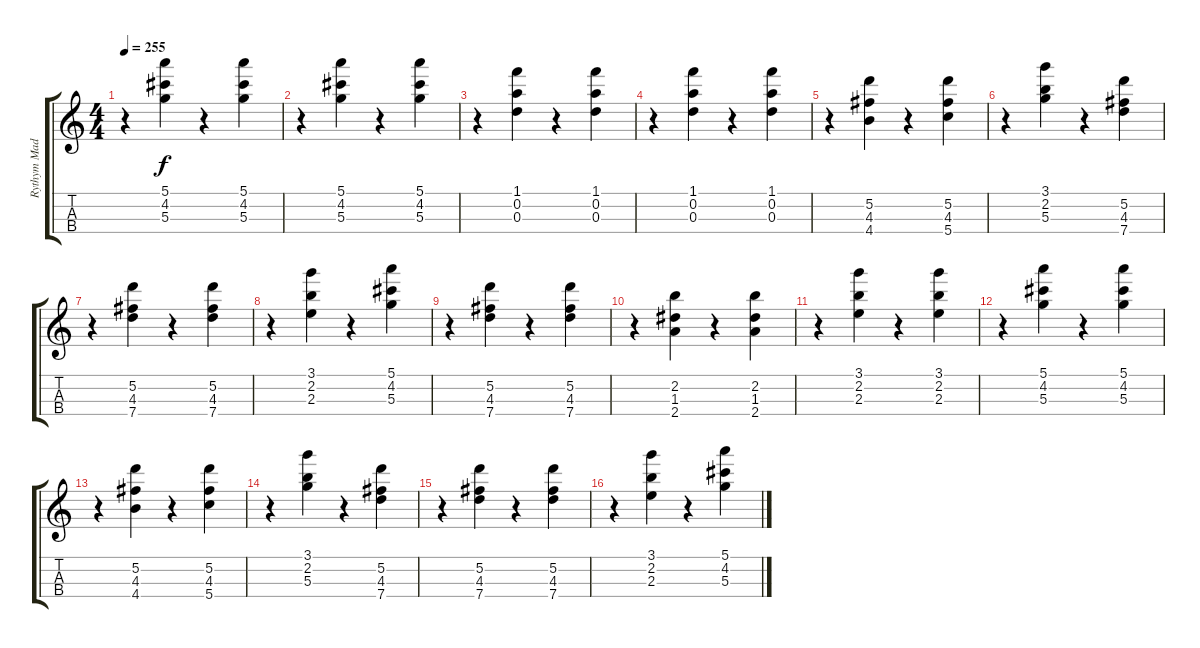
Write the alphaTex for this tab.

\track ("Rythym Madolin" "Rythym Mad") {instrument banjo}
\staff {score tabs}
\tuning (E5 A4 D4 G3) {hide}
\displaytranspose 12
\ts (4 4)
\tempo 255
\clef g2
\ks c
r.4{dy f} (5.1 4.2 5.3).4 r.4 (5.1 4.2 5.3).4 |
r.4 (5.1 4.2 5.3).4 r.4 (5.1 4.2 5.3).4 |
r.4 (1.1 0.2 0.3).4 r.4 (1.1 0.2 0.3).4 |
r.4 (1.1 0.2 0.3).4 r.4 (1.1 0.2 0.3).4 |
r.4 (5.2 4.3 4.4).4 r.4 (5.2 4.3 5.4).4 |
r.4 (3.1 2.2 5.3).4 r.4 (5.2 4.3 7.4).4 |
r.4 (5.2 4.3 7.4).4 r.4 (5.2 4.3 7.4).4 |
r.4 (3.1 2.2 2.3).4 r.4 (5.1 4.2 5.3).4 |
r.4 (5.2 4.3 7.4).4 r.4 (5.2 4.3 7.4).4 |
r.4 (2.2 1.3 2.4).4 r.4 (2.2 1.3 2.4).4 |
r.4 (3.1 2.2 2.3).4 r.4 (3.1 2.2 2.3).4 |
r.4 (5.1 4.2 5.3).4 r.4 (5.1 4.2 5.3).4 |
r.4 (5.2 4.3 4.4).4 r.4 (5.2 4.3 5.4).4 |
r.4 (3.1 2.2 5.3).4 r.4 (5.2 4.3 7.4).4 |
r.4 (5.2 4.3 7.4).4 r.4 (5.2 4.3 7.4).4 |
r.4 (3.1 2.2 2.3).4 r.4 (5.1 4.2 5.3).4
